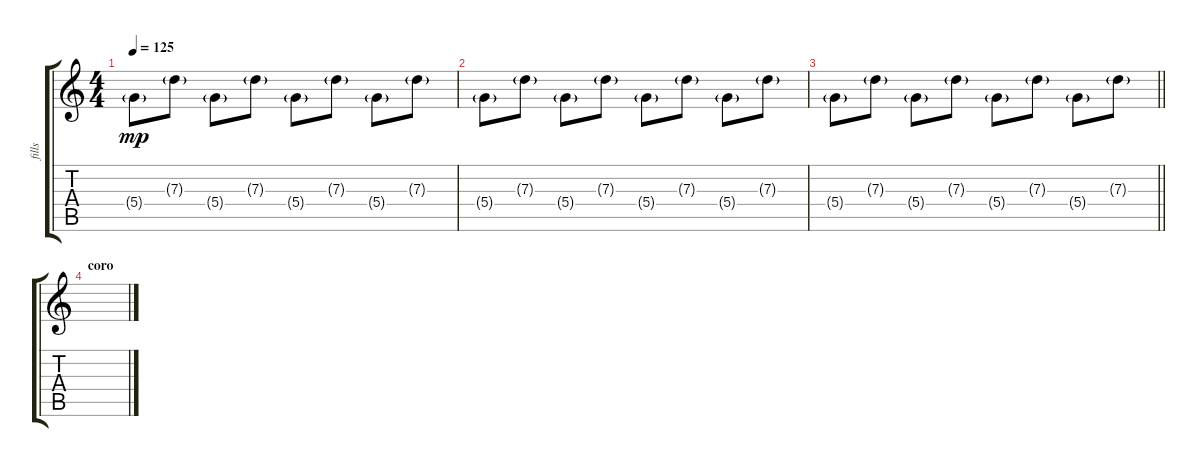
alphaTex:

\track ("fills" "fills") {instrument acousticguitarsteel}
\staff {score tabs}
\tuning (E4 B3 G3 D3 A2 E2) {hide}
\ts (4 4)
\tempo 125
\clef g2
\ks c
5.4{g}.8{dy mp} 7.3{g}.8 5.4{g}.8 7.3{g}.8 5.4{g}.8 7.3{g}.8 5.4{g}.8 7.3{g}.8 |
5.4{g}.8 7.3{g}.8 5.4{g}.8 7.3{g}.8 5.4{g}.8 7.3{g}.8 5.4{g}.8 7.3{g}.8 |
\barLineRight lightlight
5.4{g}.8 7.3{g}.8 5.4{g}.8 7.3{g}.8 5.4{g}.8 7.3{g}.8 5.4{g}.8 7.3{g}.8 |
\section ("" "coro")
